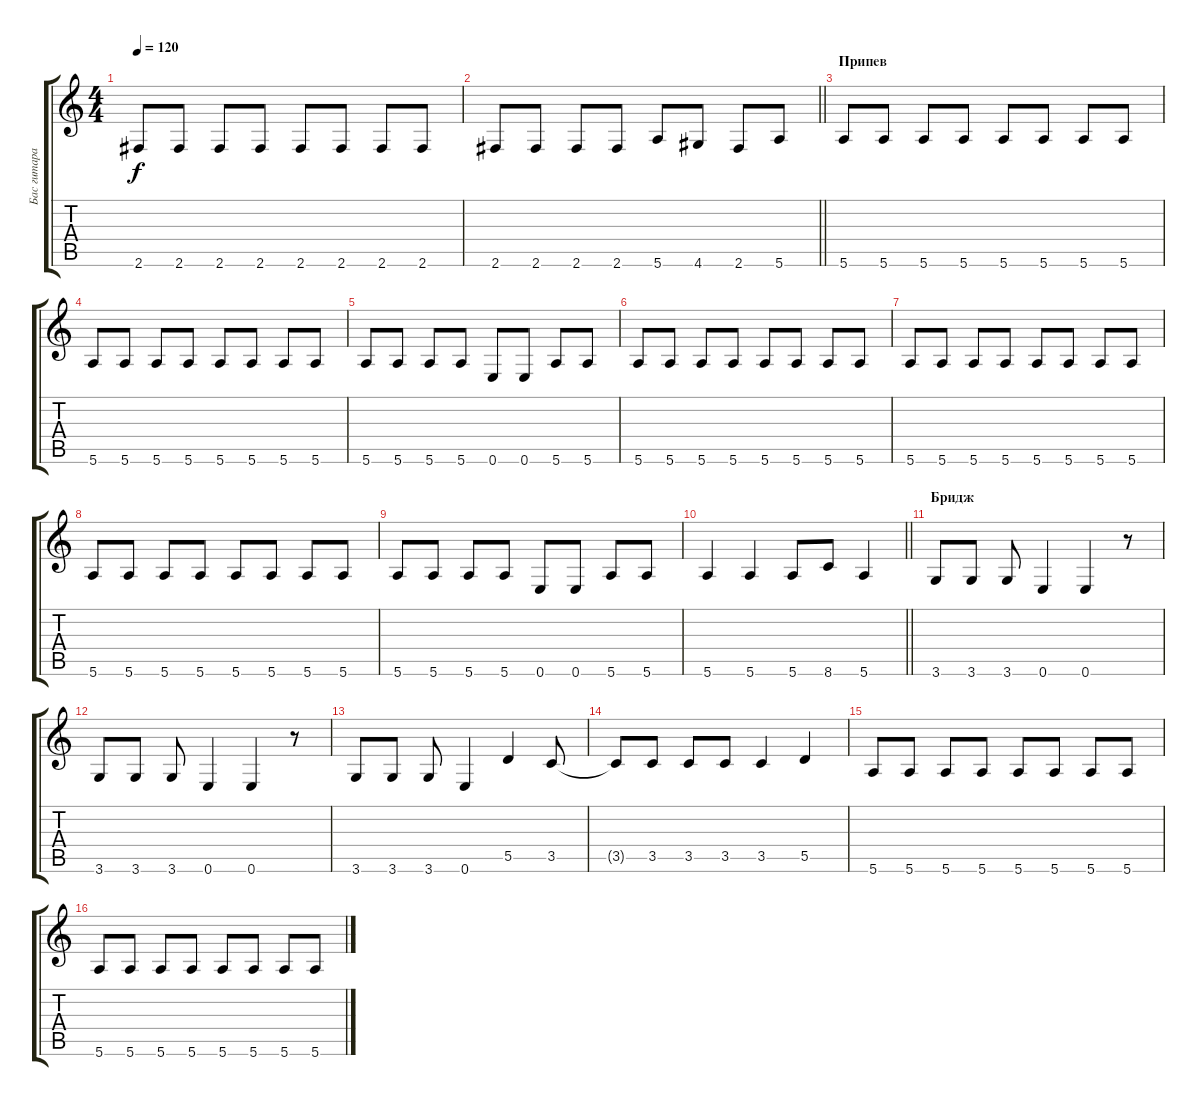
\track ("Бас гитара" "Бас гитара") {instrument electricbassfinger}
\staff {score tabs}
\tuning (E4 B3 G3 D3 A2 E2) {hide}
\ts (4 4)
\tempo 120
\clef g2
\ks c
2.6.8{dy f} 2.6.8 2.6.8 2.6.8 2.6.8 2.6.8 2.6.8 2.6.8 |
\barLineRight lightlight
2.6.8 2.6.8 2.6.8 2.6.8 5.6.8 4.6.8 2.6.8 5.6.8 |
\section ("" "Припев")
5.6.8 5.6.8 5.6.8 5.6.8 5.6.8 5.6.8 5.6.8 5.6.8 |
5.6.8 5.6.8 5.6.8 5.6.8 5.6.8 5.6.8 5.6.8 5.6.8 |
5.6.8 5.6.8 5.6.8 5.6.8 0.6.8 0.6.8 5.6.8 5.6.8 |
5.6.8 5.6.8 5.6.8 5.6.8 5.6.8 5.6.8 5.6.8 5.6.8 |
5.6.8 5.6.8 5.6.8 5.6.8 5.6.8 5.6.8 5.6.8 5.6.8 |
5.6.8 5.6.8 5.6.8 5.6.8 5.6.8 5.6.8 5.6.8 5.6.8 |
5.6.8 5.6.8 5.6.8 5.6.8 0.6.8 0.6.8 5.6.8 5.6.8 |
\barLineRight lightlight
5.6.4 5.6.4 5.6.8 8.6.8 5.6.4 |
\section ("" "Бридж")
3.6.8 3.6.8 3.6.8 0.6.4 0.6.4 r.8 |
3.6.8 3.6.8 3.6.8 0.6.4 0.6.4 r.8 |
3.6.8 3.6.8 3.6.8 0.6.4 5.5.4 3.5.8 |
3.5{t}.8 3.5.8 3.5.8 3.5.8 3.5.4 5.5.4 |
5.6.8 5.6.8 5.6.8 5.6.8 5.6.8 5.6.8 5.6.8 5.6.8 |
5.6.8 5.6.8 5.6.8 5.6.8 5.6.8 5.6.8 5.6.8 5.6.8
